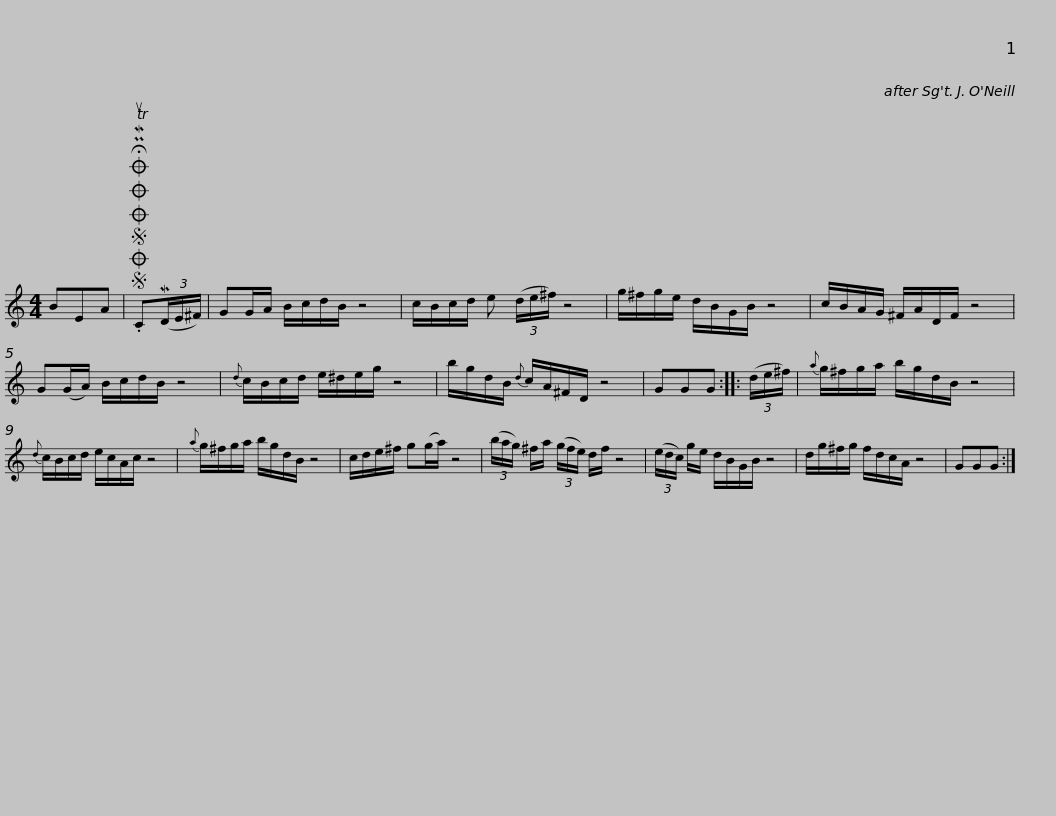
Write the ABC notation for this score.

X:1
L:1/8
M:4/4
I:linebreak $
K:C
V:1 treble
V:1
 BEA |SOSOOO .!fermata!PMTuC(3(MD/E/^F/) | GG/A/ B/c/d/B/ z4 | c/B/c/d/ e (3(d/e/^f/) z4 | g/^f/g/e/ d/B/G/B/ z4 | %5
 c/B/A/G/ ^F/A/D/F/ z4 |$ G(G/A/) B/c/d/B/ z4 |{d} c/B/c/d/ e/^d/e/g/ z4 | b/g/d/B/{d} c/A/^F/D/ z4 | GGG :: %10
 (3(d/e/^f/) |${a} g/^f/g/a/ b/g/d/B/ z4 |{d} c/B/c/d/ e/c/A/c/ z4 |{a} g/^f/g/a/ b/g/d/B/ z4 | c/d/e/^f/ g(g/a/) z4 |$ %15
 (3(b/a/g/) ^f/a/ (3(g/f/e/) d/f/ z4 | (3(e/d/c/) g/e/ d/B/G/B/ z4 | d/g/^f/g/ f/d/c/A/ z4 | GGG :| %19
